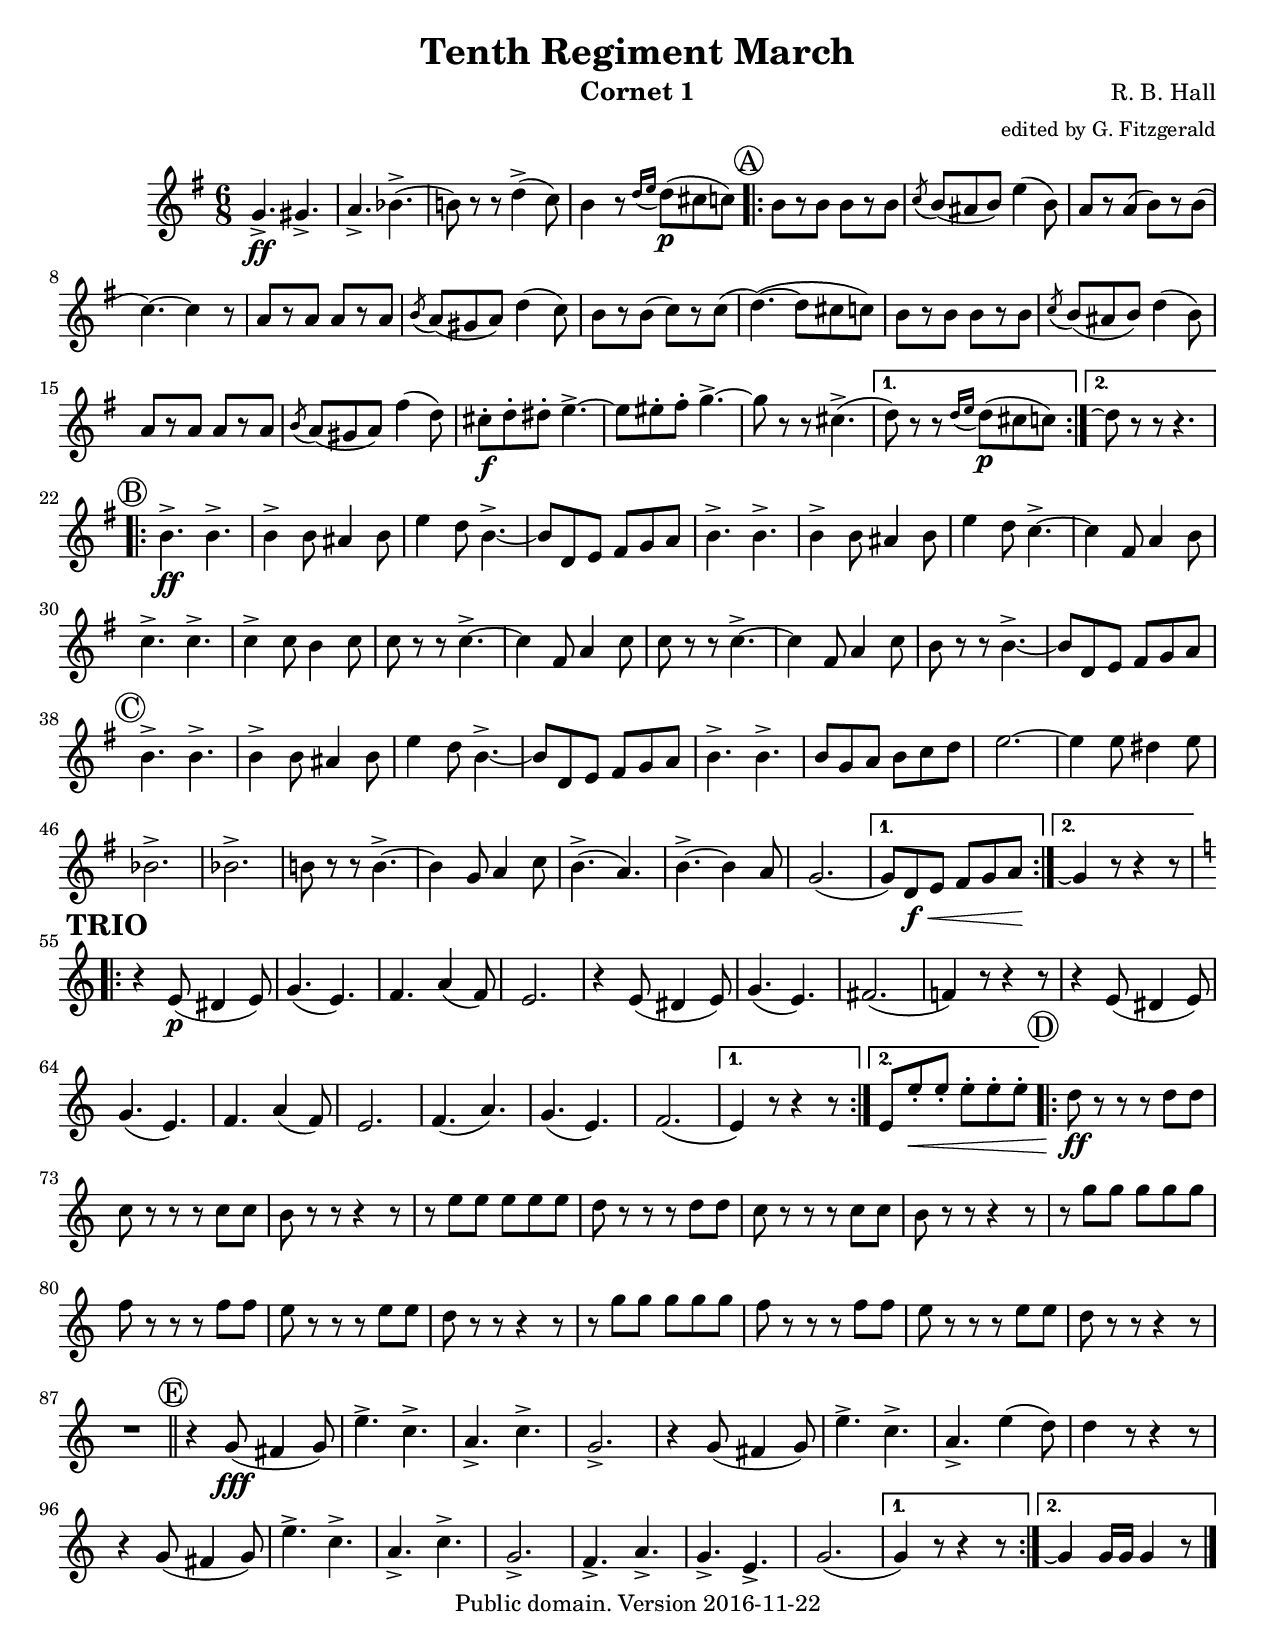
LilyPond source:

\version "2.18.2"
\include "TenthRegiment.ly"

\paper {
  #(set-paper-size "letter")
  ragged-last-bottom = ##f
  ragged-bottom = ##f
}

\header {
  instrument = "Cornet 1"
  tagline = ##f
}

\score {
  \new Staff  { 
    \set Score.skipBars = ##t
    \set Staff.midiInstrument = "trumpet"

    \time 6/8
    \clef treble

    << \rehearsalMarks 
       \cornetOne >>
  }
  
  \layout { }
  \midi {
    \context {
      \Score
      tempoWholesPerMinute = #(ly:make-moment 180 4)
    }
 }
}
